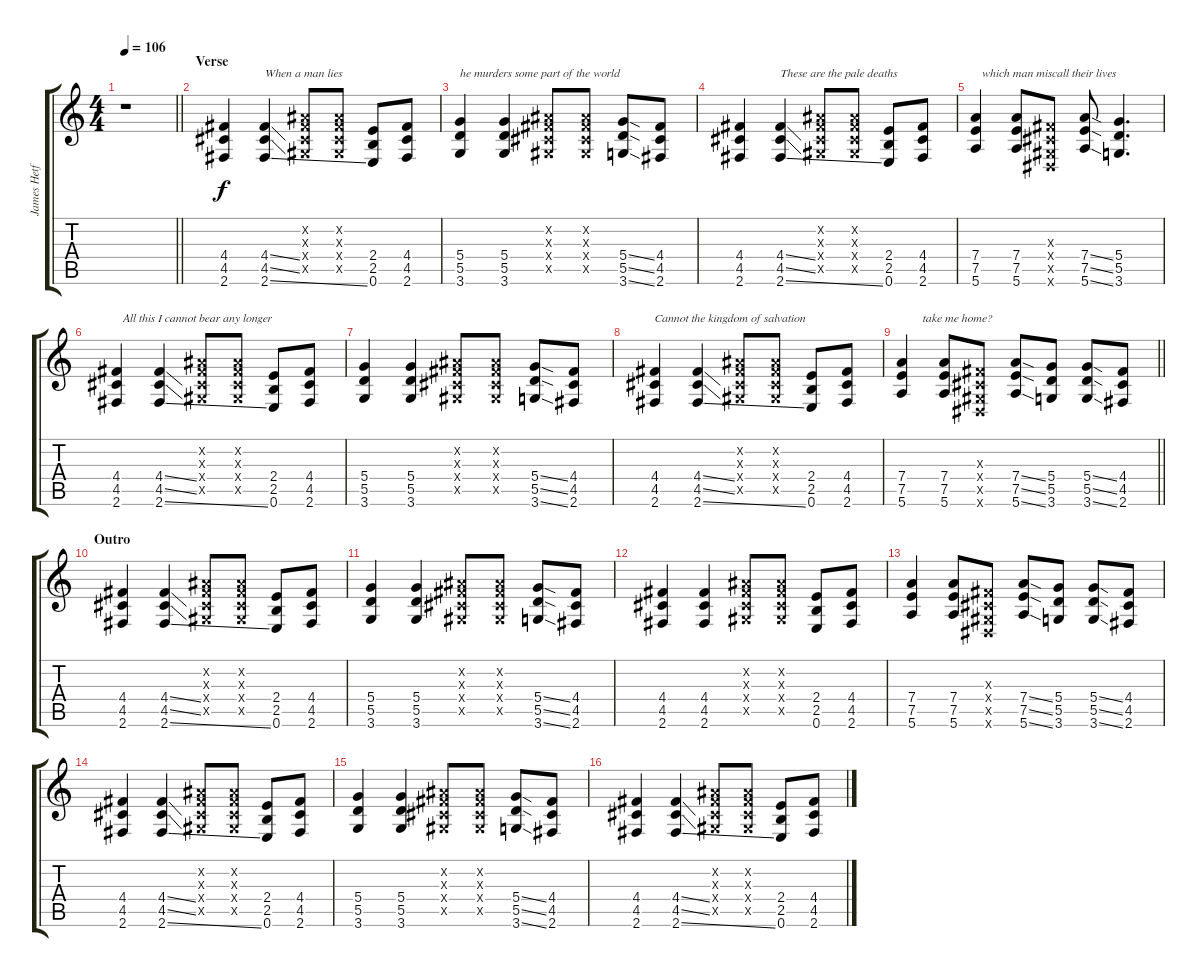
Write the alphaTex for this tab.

\track ("James Hetfield" "James Hetf") {instrument distortionguitar}
\staff {score tabs}
\tuning (E4 B3 G3 D3 A2 E2) {hide}
\ts (4 4)
\tempo 106
\clef g2
\barLineRight lightlight
\ks c
r.1{dy f volume 16} |
\section ("" "Verse")
(4.4 4.5 2.6).4 (4.4{ss} 4.5{ss} 2.6{ss}).4{txt "When a man lies"} (-1.2{x} -1.3{x} -1.4{x} -1.5{x}).8 (-1.2{x} -1.3{x} -1.4{x} -1.5{x}).8 (2.4 2.5 0.6).8 (4.4 4.5 2.6).8 |
(5.4 5.5 3.6).4{txt "he murders some part of the world"} (5.4 5.5 3.6).4 (-1.2{x} -1.3{x} -1.4{x} -1.5{x}).8 (-1.2{x} -1.3{x} -1.4{x} -1.5{x}).8 (5.4{ss} 5.5{ss} 3.6{ss}).8 (4.4 4.5 2.6).8 |
(4.4 4.5 2.6).4 (4.4{ss} 4.5{ss} 2.6{ss}).4{txt "These are the pale deaths"} (-1.2{x} -1.3{x} -1.4{x} -1.5{x}).8 (-1.2{x} -1.3{x} -1.4{x} -1.5{x}).8 (2.4 2.5 0.6).8 (4.4 4.5 2.6).8 |
(7.4 7.5 5.6).4{txt "  which man miscall their lives"} (7.4 7.5 5.6).8 (-1.3{x} -1.4{x} -1.5{x} -1.6{x}).8 (7.4{ss} 7.5{ss} 5.6{ss}).8 (5.4 5.5 3.6).4{d} |
(4.4 4.5 2.6).4{txt "  All this I cannot bear any longer"} (4.4{ss} 4.5{ss} 2.6{ss}).4 (-1.2{x} -1.3{x} -1.4{x} -1.5{x}).8 (-1.2{x} -1.3{x} -1.4{x} -1.5{x}).8 (2.4 2.5 0.6).8 (4.4 4.5 2.6).8 |
(5.4 5.5 3.6).4 (5.4 5.5 3.6).4 (-1.2{x} -1.3{x} -1.4{x} -1.5{x}).8 (-1.2{x} -1.3{x} -1.4{x} -1.5{x}).8 (5.4{ss} 5.5{ss} 3.6{ss}).8 (4.4 4.5 2.6).8 |
(4.4 4.5 2.6).4{txt "Cannot the kingdom of salvation "} (4.4{ss} 4.5{ss} 2.6{ss}).4 (-1.2{x} -1.3{x} -1.4{x} -1.5{x}).8 (-1.2{x} -1.3{x} -1.4{x} -1.5{x}).8 (2.4 2.5 0.6).8 (4.4 4.5 2.6).8 |
\barLineRight lightlight
(7.4 7.5 5.6).4{txt "       take me home?"} (7.4 7.5 5.6).8 (-1.3{x} -1.4{x} -1.5{x} -1.6{x}).8 (7.4{ss} 7.5{ss} 5.6{ss}).8 (5.4 5.5 3.6).8 (5.4{ss} 5.5{ss} 3.6{ss}).8 (4.4 4.5 2.6).8 |
\section ("" "Outro")
(4.4 4.5 2.6).4 (4.4{ss} 4.5{ss} 2.6{ss}).4 (-1.2{x} -1.3{x} -1.4{x} -1.5{x}).8 (-1.2{x} -1.3{x} -1.4{x} -1.5{x}).8 (2.4 2.5 0.6).8 (4.4 4.5 2.6).8 |
(5.4 5.5 3.6).4 (5.4 5.5 3.6).4 (-1.2{x} -1.3{x} -1.4{x} -1.5{x}).8 (-1.2{x} -1.3{x} -1.4{x} -1.5{x}).8 (5.4{ss} 5.5{ss} 3.6{ss}).8 (4.4 4.5 2.6).8 |
(4.4 4.5 2.6).4 (4.4 4.5 2.6).4 (-1.2{x} -1.3{x} -1.4{x} -1.5{x}).8 (-1.2{x} -1.3{x} -1.4{x} -1.5{x}).8 (2.4 2.5 0.6).8 (4.4 4.5 2.6).8 |
(7.4 7.5 5.6).4 (7.4 7.5 5.6).8 (-1.3{x} -1.4{x} -1.5{x} -1.6{x}).8 (7.4{ss} 7.5{ss} 5.6{ss}).8 (5.4 5.5 3.6).8 (5.4{ss} 5.5{ss} 3.6{ss}).8 (4.4 4.5 2.6).8 |
(4.4 4.5 2.6).4 (4.4{ss} 4.5{ss} 2.6{ss}).4 (-1.2{x} -1.3{x} -1.4{x} -1.5{x}).8 (-1.2{x} -1.3{x} -1.4{x} -1.5{x}).8 (2.4 2.5 0.6).8 (4.4 4.5 2.6).8 |
(5.4 5.5 3.6).4 (5.4 5.5 3.6).4 (-1.2{x} -1.3{x} -1.4{x} -1.5{x}).8 (-1.2{x} -1.3{x} -1.4{x} -1.5{x}).8 (5.4{ss} 5.5{ss} 3.6{ss}).8 (4.4 4.5 2.6).8 |
(4.4 4.5 2.6).4 (4.4{ss} 4.5{ss} 2.6{ss}).4 (-1.2{x} -1.3{x} -1.4{x} -1.5{x}).8 (-1.2{x} -1.3{x} -1.4{x} -1.5{x}).8 (2.4 2.5 0.6).8 (4.4 4.5 2.6).8
